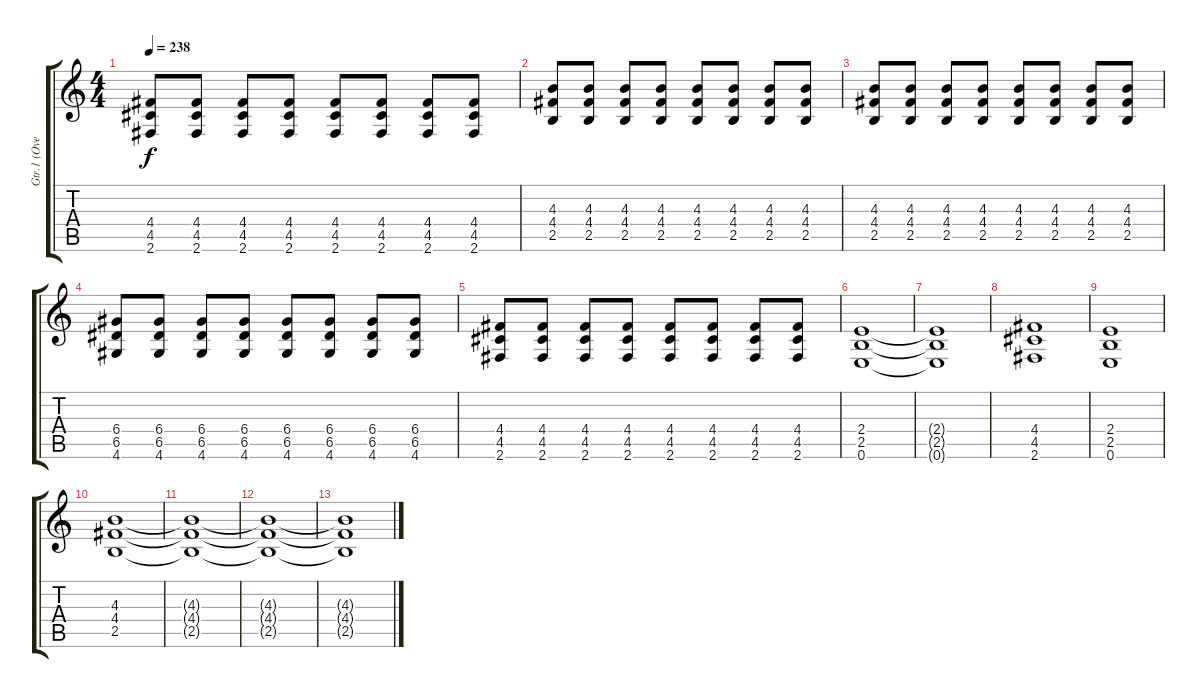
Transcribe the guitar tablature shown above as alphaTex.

\track ("Gtr.1 (Overdriven)" "Gtr.1 (Ove") {instrument overdrivenguitar}
\staff {score tabs}
\tuning (E4 B3 G3 D3 A2 E2) {hide}
\ts (4 4)
\tempo 238
\clef g2
\ks c
(4.4 4.5 2.6).8{dy f} (4.4 4.5 2.6).8 (4.4 4.5 2.6).8 (4.4 4.5 2.6).8 (4.4 4.5 2.6).8 (4.4 4.5 2.6).8 (4.4 4.5 2.6).8 (4.4 4.5 2.6).8 |
(4.3 4.4 2.5).8 (4.3 4.4 2.5).8 (4.3 4.4 2.5).8 (4.3 4.4 2.5).8 (4.3 4.4 2.5).8 (4.3 4.4 2.5).8 (4.3 4.4 2.5).8 (4.3 4.4 2.5).8 |
(4.3 4.4 2.5).8 (4.3 4.4 2.5).8 (4.3 4.4 2.5).8 (4.3 4.4 2.5).8 (4.3 4.4 2.5).8 (4.3 4.4 2.5).8 (4.3 4.4 2.5).8 (4.3 4.4 2.5).8 |
(6.4 6.5 4.6).8 (6.4 6.5 4.6).8 (6.4 6.5 4.6).8 (6.4 6.5 4.6).8 (6.4 6.5 4.6).8 (6.4 6.5 4.6).8 (6.4 6.5 4.6).8 (6.4 6.5 4.6).8 |
(4.4 4.5 2.6).8 (4.4 4.5 2.6).8 (4.4 4.5 2.6).8 (4.4 4.5 2.6).8 (4.4 4.5 2.6).8 (4.4 4.5 2.6).8 (4.4 4.5 2.6).8 (4.4 4.5 2.6).8 |
(2.4 2.5 0.6).1 |
(2.4{t} 2.5{t} 0.6{t}).1 |
(4.4 4.5 2.6).1 |
(2.4 2.5 0.6).1 |
(4.3 4.4 2.5).1 |
(4.3{t} 4.4{t} 2.5{t}).1 |
(4.3{t} 4.4{t} 2.5{t}).1{volume 0} |
(4.3{t} 4.4{t} 2.5{t}).1
